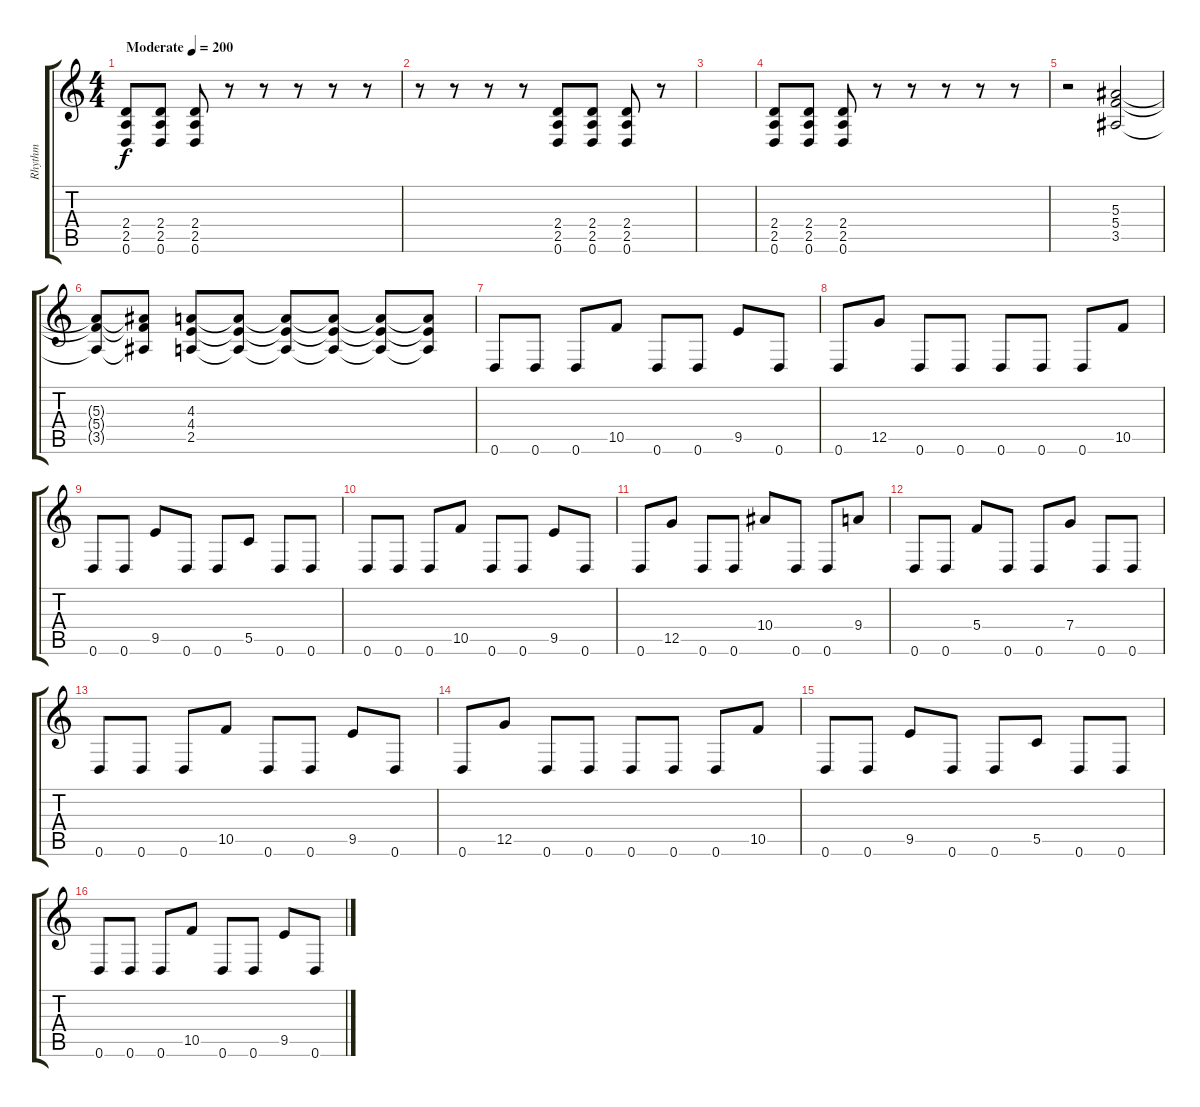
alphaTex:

\track ("Rhythm" "Rhythm") {instrument distortionguitar}
\staff {score tabs}
\tuning (D4 A3 F3 C3 G2 D2) {hide}
\ts (4 4)
\tempo (200 "Moderate")
\clef g2
\ks c
(2.4 2.5 0.6).8{dy f instrument distortionguitar} (2.4 2.5 0.6).8 (2.4 2.5 0.6).8 r.8 r.8 r.8 r.8 r.8 |
r.8 r.8 r.8 r.8 (2.4 2.5 0.6).8 (2.4 2.5 0.6).8 (2.4 2.5 0.6).8 r.8 |
|
(2.4 2.5 0.6).8 (2.4 2.5 0.6).8 (2.4 2.5 0.6).8 r.8 r.8 r.8 r.8 r.8 |
r.2 (5.3 5.4 3.5).2 |
(5.3{t} 5.4{t} 3.5{t}).8 (5.3{t} 5.4{t} 3.5{t}).8 (4.3 4.4 2.5).8 (4.3{t} 4.4{t} 2.5{t}).8 (4.3{t} 4.4{t} 2.5{t}).8 (4.3{t} 4.4{t} 2.5{t}).8 (4.3{t} 4.4{t} 2.5{t}).8 (4.3{t} 4.4{t} 2.5{t}).8 |
0.6.8 0.6.8 0.6.8 10.5.8 0.6.8 0.6.8 9.5.8 0.6.8 |
0.6.8 12.5.8 0.6.8 0.6.8 0.6.8 0.6.8 0.6.8 10.5.8 |
0.6.8 0.6.8 9.5.8 0.6.8 0.6.8 5.5.8 0.6.8 0.6.8 |
0.6.8 0.6.8 0.6.8 10.5.8 0.6.8 0.6.8 9.5.8 0.6.8 |
0.6.8 12.5.8 0.6.8 0.6.8 10.4.8 0.6.8 0.6.8 9.4.8 |
0.6.8 0.6.8 5.4.8 0.6.8 0.6.8 7.4.8 0.6.8 0.6.8 |
0.6.8 0.6.8 0.6.8 10.5.8 0.6.8 0.6.8 9.5.8 0.6.8 |
0.6.8 12.5.8 0.6.8 0.6.8 0.6.8 0.6.8 0.6.8 10.5.8 |
0.6.8 0.6.8 9.5.8 0.6.8 0.6.8 5.5.8 0.6.8 0.6.8 |
0.6.8 0.6.8 0.6.8 10.5.8 0.6.8 0.6.8 9.5.8 0.6.8
